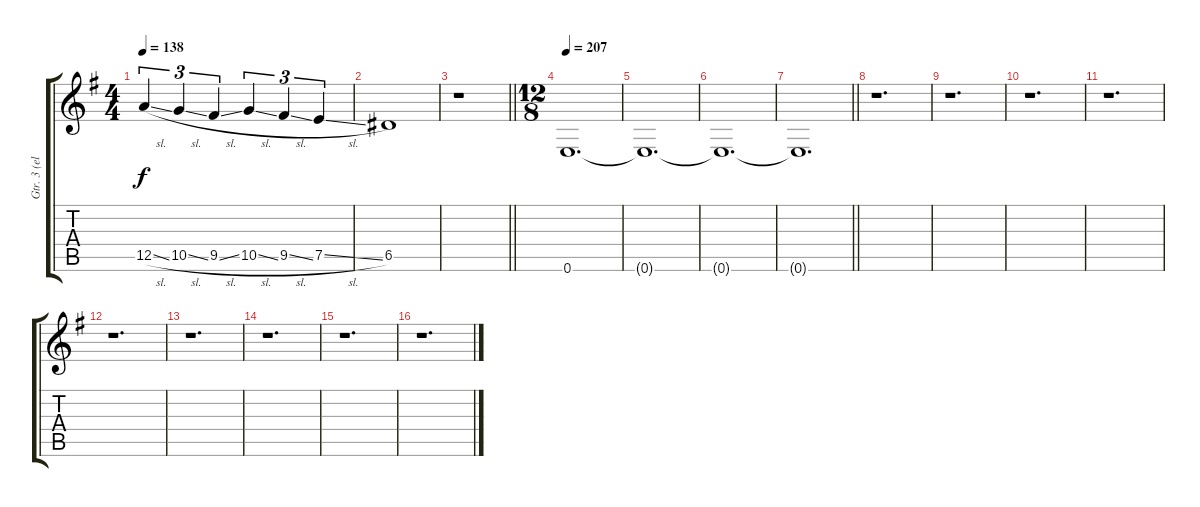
\track ("Gtr. 3 (elec.)" "Gtr. 3 (el") {instrument overdrivenguitar}
\staff {score tabs}
\tuning (E4 B3 G3 D3 A2 E2) {hide}
\ts (4 4)
\tempo 138
\clef g2
\ks eminor
12.5{sl}.4{tu (3 2) dy f} 10.5{sl}.4{tu (3 2)} 9.5{sl}.4{tu (3 2)} 10.5{sl}.4{tu (3 2)} 9.5{sl}.4{tu (3 2)} 7.5{sl}.4{tu (3 2)} |
6.5.1 |
\barLineRight lightlight
\ks g
r.1 |
\ts (12 8)
\tempo 207
0.6.1{d} |
0.6{t}.1{d} |
0.6{t}.1{d} |
\barLineRight lightlight
0.6{t}.1{d} |
\section ("" "")
r.1{d} |
r.1{d} |
r.1{d} |
r.1{d} |
r.1{d} |
r.1{d} |
r.1{d} |
r.1{d} |
r.1{d}
